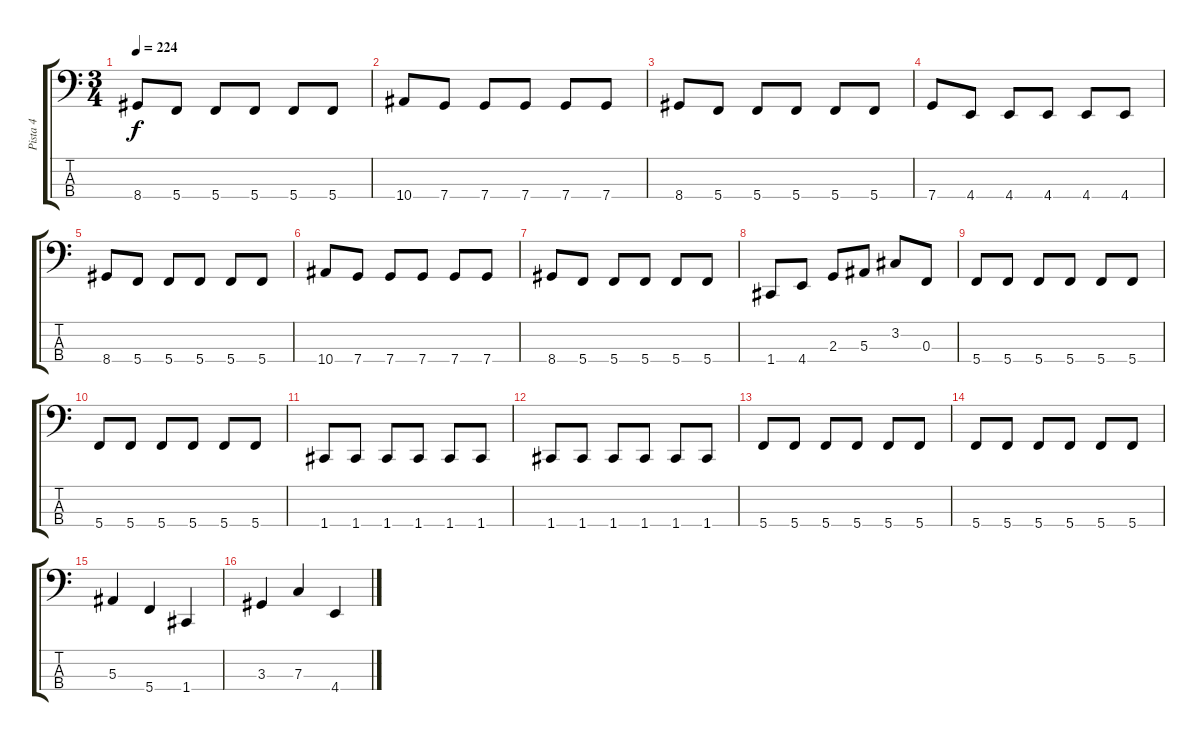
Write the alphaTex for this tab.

\track ("Pista 4" "Pista 4") {instrument electricbassfinger}
\staff {score tabs}
\tuning (Eb2 Bb1 F1 C1) {hide}
\ts (3 4)
\tempo 224
\clef f4
\ks c
8.4.8{dy f} 5.4.8 5.4.8 5.4.8 5.4.8 5.4.8 |
10.4.8 7.4.8 7.4.8 7.4.8 7.4.8 7.4.8 |
8.4.8 5.4.8 5.4.8 5.4.8 5.4.8 5.4.8 |
7.4.8 4.4.8 4.4.8 4.4.8 4.4.8 4.4.8 |
8.4.8 5.4.8 5.4.8 5.4.8 5.4.8 5.4.8 |
10.4.8 7.4.8 7.4.8 7.4.8 7.4.8 7.4.8 |
8.4.8 5.4.8 5.4.8 5.4.8 5.4.8 5.4.8 |
1.4.8 4.4.8 2.3.8 5.3.8 3.2.8 0.3.8 |
5.4.8 5.4.8 5.4.8 5.4.8 5.4.8 5.4.8 |
5.4.8 5.4.8 5.4.8 5.4.8 5.4.8 5.4.8 |
1.4.8 1.4.8 1.4.8 1.4.8 1.4.8 1.4.8 |
1.4.8 1.4.8 1.4.8 1.4.8 1.4.8 1.4.8 |
5.4.8 5.4.8 5.4.8 5.4.8 5.4.8 5.4.8 |
5.4.8 5.4.8 5.4.8 5.4.8 5.4.8 5.4.8 |
5.3.4 5.4.4 1.4.4 |
3.3.4 7.3.4 4.4.4
